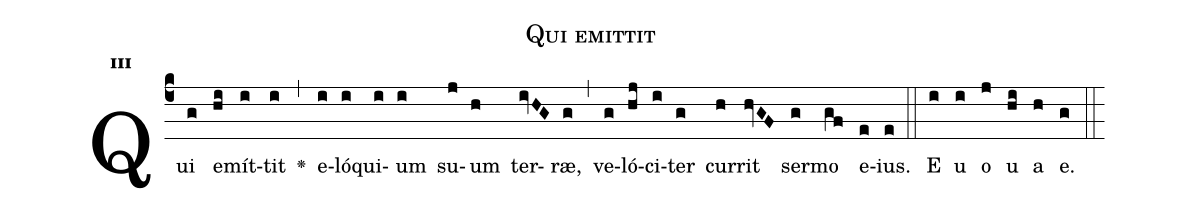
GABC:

name:Qui emittit;
office-part:Antiphona;
mode:3;
%%
initial-style: 1;
name: Qui emittit
book: Antiphonae & Responsoria/Tomus I, p. 78;
occasion: In Nativitate Domini;
office-part: Vesperae I Ant 2;
user-notes: ;
commentary: ;
annotation: 3g;
centering-scheme: english;
fontsize: 12;
font: OFLSortsMillGoudy;
height: 11;
width: 4.5;
%%
(c4)Qui(g) e(hi)mít(i)tit(i) <v>\greheightstar</v>(,) e(i)ló(i)qui(i)um(i) su(j)um(h) ter(ivHG)ræ,(g) (,) ve(g)ló(hj)ci(i)ter(g) cur(h)rit(hvGF) ser(g)mo(gf) e(e)ius.(e) (::)
E(i) u(i) o(j) u(hi) a(h) e.(g) (::)
